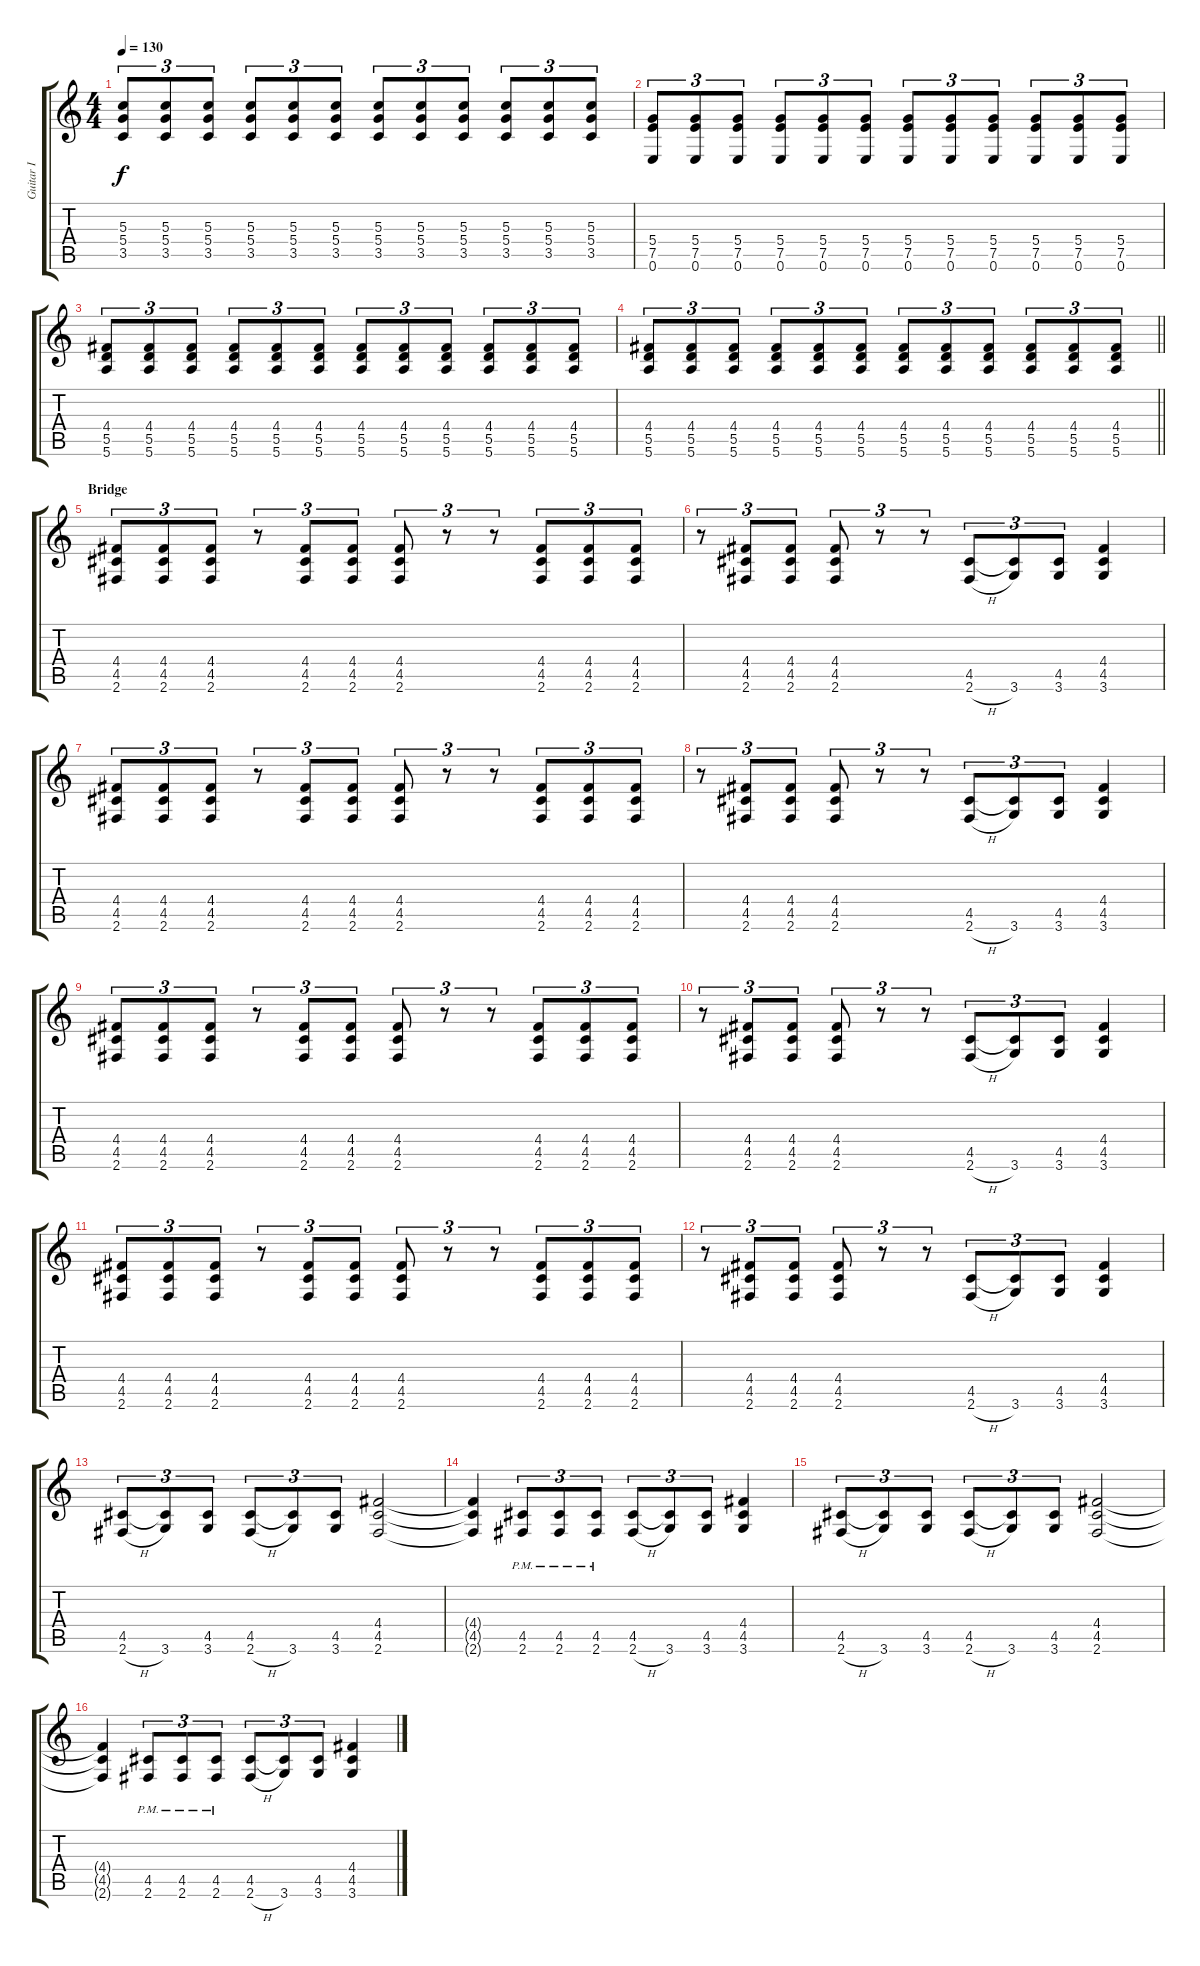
\track ("Guitar I" "Guitar I") {instrument distortionguitar}
\staff {score tabs}
\tuning (E4 B3 G3 D3 A2 E2) {hide}
\ts (4 4)
\tempo 130
\clef g2
\ks c
(5.3 5.4 3.5).8{tu (3 2) dy f} (5.3 5.4 3.5).8{tu (3 2)} (5.3 5.4 3.5).8{tu (3 2)} (5.3 5.4 3.5).8{tu (3 2)} (5.3 5.4 3.5).8{tu (3 2)} (5.3 5.4 3.5).8{tu (3 2)} (5.3 5.4 3.5).8{tu (3 2)} (5.3 5.4 3.5).8{tu (3 2)} (5.3 5.4 3.5).8{tu (3 2)} (5.3 5.4 3.5).8{tu (3 2)} (5.3 5.4 3.5).8{tu (3 2)} (5.3 5.4 3.5).8{tu (3 2)} |
(5.4 7.5 0.6).8{tu (3 2)} (5.4 7.5 0.6).8{tu (3 2)} (5.4 7.5 0.6).8{tu (3 2)} (5.4 7.5 0.6).8{tu (3 2)} (5.4 7.5 0.6).8{tu (3 2)} (5.4 7.5 0.6).8{tu (3 2)} (5.4 7.5 0.6).8{tu (3 2)} (5.4 7.5 0.6).8{tu (3 2)} (5.4 7.5 0.6).8{tu (3 2)} (5.4 7.5 0.6).8{tu (3 2)} (5.4 7.5 0.6).8{tu (3 2)} (5.4 7.5 0.6).8{tu (3 2)} |
(4.4 5.5 5.6).8{tu (3 2)} (4.4 5.5 5.6).8{tu (3 2)} (4.4 5.5 5.6).8{tu (3 2)} (4.4 5.5 5.6).8{tu (3 2)} (4.4 5.5 5.6).8{tu (3 2)} (4.4 5.5 5.6).8{tu (3 2)} (4.4 5.5 5.6).8{tu (3 2)} (4.4 5.5 5.6).8{tu (3 2)} (4.4 5.5 5.6).8{tu (3 2)} (4.4 5.5 5.6).8{tu (3 2)} (4.4 5.5 5.6).8{tu (3 2)} (4.4 5.5 5.6).8{tu (3 2)} |
\barLineRight lightlight
(4.4 5.5 5.6).8{tu (3 2)} (4.4 5.5 5.6).8{tu (3 2)} (4.4 5.5 5.6).8{tu (3 2)} (4.4 5.5 5.6).8{tu (3 2)} (4.4 5.5 5.6).8{tu (3 2)} (4.4 5.5 5.6).8{tu (3 2)} (4.4 5.5 5.6).8{tu (3 2)} (4.4 5.5 5.6).8{tu (3 2)} (4.4 5.5 5.6).8{tu (3 2)} (4.4 5.5 5.6).8{tu (3 2)} (4.4 5.5 5.6).8{tu (3 2)} (4.4 5.5 5.6).8{tu (3 2)} |
\section ("" "Bridge")
(4.4 4.5 2.6).8{tu (3 2)} (4.4 4.5 2.6).8{tu (3 2)} (4.4 4.5 2.6).8{tu (3 2)} r.8{tu (3 2)} (4.4 4.5 2.6).8{tu (3 2)} (4.4 4.5 2.6).8{tu (3 2)} (4.4 4.5 2.6).8{tu (3 2)} r.8{tu (3 2)} r.8{tu (3 2)} (4.4 4.5 2.6).8{tu (3 2)} (4.4 4.5 2.6).8{tu (3 2)} (4.4 4.5 2.6).8{tu (3 2)} |
r.8{tu (3 2)} (4.4 4.5 2.6).8{tu (3 2)} (4.4 4.5 2.6).8{tu (3 2)} (4.4 4.5 2.6).8{tu (3 2)} r.8{tu (3 2)} r.8{tu (3 2)} (4.5 2.6{h}).8{tu (3 2)} (4.5{t} 3.6).8{tu (3 2)} (4.5 3.6).8{tu (3 2)} (4.4 4.5 3.6).4 |
(4.4 4.5 2.6).8{tu (3 2)} (4.4 4.5 2.6).8{tu (3 2)} (4.4 4.5 2.6).8{tu (3 2)} r.8{tu (3 2)} (4.4 4.5 2.6).8{tu (3 2)} (4.4 4.5 2.6).8{tu (3 2)} (4.4 4.5 2.6).8{tu (3 2)} r.8{tu (3 2)} r.8{tu (3 2)} (4.4 4.5 2.6).8{tu (3 2)} (4.4 4.5 2.6).8{tu (3 2)} (4.4 4.5 2.6).8{tu (3 2)} |
r.8{tu (3 2)} (4.4 4.5 2.6).8{tu (3 2)} (4.4 4.5 2.6).8{tu (3 2)} (4.4 4.5 2.6).8{tu (3 2)} r.8{tu (3 2)} r.8{tu (3 2)} (4.5 2.6{h}).8{tu (3 2)} (4.5{t} 3.6).8{tu (3 2)} (4.5 3.6).8{tu (3 2)} (4.4 4.5 3.6).4 |
(4.4 4.5 2.6).8{tu (3 2)} (4.4 4.5 2.6).8{tu (3 2)} (4.4 4.5 2.6).8{tu (3 2)} r.8{tu (3 2)} (4.4 4.5 2.6).8{tu (3 2)} (4.4 4.5 2.6).8{tu (3 2)} (4.4 4.5 2.6).8{tu (3 2)} r.8{tu (3 2)} r.8{tu (3 2)} (4.4 4.5 2.6).8{tu (3 2)} (4.4 4.5 2.6).8{tu (3 2)} (4.4 4.5 2.6).8{tu (3 2)} |
r.8{tu (3 2)} (4.4 4.5 2.6).8{tu (3 2)} (4.4 4.5 2.6).8{tu (3 2)} (4.4 4.5 2.6).8{tu (3 2)} r.8{tu (3 2)} r.8{tu (3 2)} (4.5 2.6{h}).8{tu (3 2)} (4.5{t} 3.6).8{tu (3 2)} (4.5 3.6).8{tu (3 2)} (4.4 4.5 3.6).4 |
(4.4 4.5 2.6).8{tu (3 2)} (4.4 4.5 2.6).8{tu (3 2)} (4.4 4.5 2.6).8{tu (3 2)} r.8{tu (3 2)} (4.4 4.5 2.6).8{tu (3 2)} (4.4 4.5 2.6).8{tu (3 2)} (4.4 4.5 2.6).8{tu (3 2)} r.8{tu (3 2)} r.8{tu (3 2)} (4.4 4.5 2.6).8{tu (3 2)} (4.4 4.5 2.6).8{tu (3 2)} (4.4 4.5 2.6).8{tu (3 2)} |
r.8{tu (3 2)} (4.4 4.5 2.6).8{tu (3 2)} (4.4 4.5 2.6).8{tu (3 2)} (4.4 4.5 2.6).8{tu (3 2)} r.8{tu (3 2)} r.8{tu (3 2)} (4.5 2.6{h}).8{tu (3 2)} (4.5{t} 3.6).8{tu (3 2)} (4.5 3.6).8{tu (3 2)} (4.4 4.5 3.6).4 |
(4.5 2.6{h}).8{tu (3 2)} (4.5{t} 3.6).8{tu (3 2)} (4.5 3.6).8{tu (3 2)} (4.5 2.6{h}).8{tu (3 2)} (4.5{t} 3.6).8{tu (3 2)} (4.5 3.6).8{tu (3 2)} (4.4 4.5 2.6).2 |
(4.4{t} 4.5{t} 2.6{t}).4 (4.5{pm} 2.6{pm}).8{tu (3 2)} (4.5{pm} 2.6{pm}).8{tu (3 2)} (4.5{pm} 2.6{pm}).8{tu (3 2)} (4.5 2.6{h}).8{tu (3 2)} (4.5{t} 3.6).8{tu (3 2)} (4.5 3.6).8{tu (3 2)} (4.4 4.5 3.6).4 |
(4.5 2.6{h}).8{tu (3 2)} (4.5{t} 3.6).8{tu (3 2)} (4.5 3.6).8{tu (3 2)} (4.5 2.6{h}).8{tu (3 2)} (4.5{t} 3.6).8{tu (3 2)} (4.5 3.6).8{tu (3 2)} (4.4 4.5 2.6).2 |
(4.4{t} 4.5{t} 2.6{t}).4 (4.5{pm} 2.6{pm}).8{tu (3 2)} (4.5{pm} 2.6{pm}).8{tu (3 2)} (4.5{pm} 2.6{pm}).8{tu (3 2)} (4.5 2.6{h}).8{tu (3 2)} (4.5{t} 3.6).8{tu (3 2)} (4.5 3.6).8{tu (3 2)} (4.4 4.5 3.6).4
